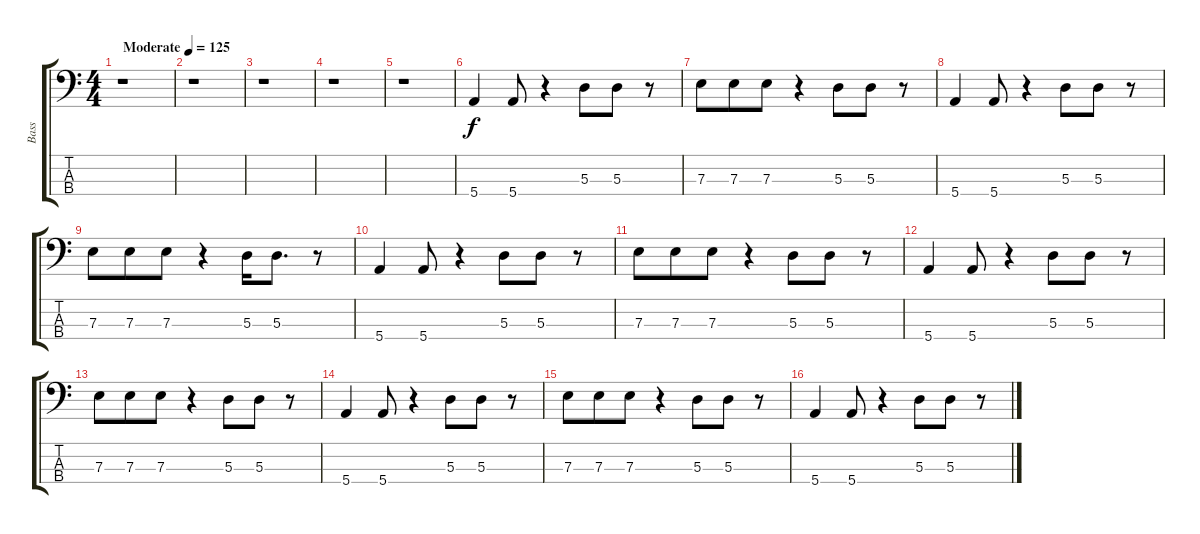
\track ("Bass" "Bass") {instrument electricbasspick}
\staff {score tabs}
\tuning (G2 D2 A1 E1) {hide}
\ts (4 4)
\tempo (125 "Moderate")
\clef f4
\ks c
r.1{dy f instrument electricbasspick} |
r.1 |
r.1 |
r.1 |
r.1 |
5.4.4 5.4.8 r.4 5.3.8{beam merge} 5.3.8 r.8 |
7.3.8 7.3.8{beam merge} 7.3.8 r.4 5.3.8{beam merge} 5.3.8 r.8 |
5.4.4 5.4.8 r.4 5.3.8{beam merge} 5.3.8 r.8 |
7.3.8 7.3.8{beam merge} 7.3.8 r.4 5.3.16{beam merge} 5.3.8{d} r.8 |
5.4.4 5.4.8 r.4 5.3.8{beam merge} 5.3.8 r.8 |
7.3.8 7.3.8{beam merge} 7.3.8 r.4 5.3.8{beam merge} 5.3.8 r.8 |
5.4.4 5.4.8 r.4 5.3.8{beam merge} 5.3.8 r.8 |
7.3.8 7.3.8{beam merge} 7.3.8 r.4 5.3.8{beam merge} 5.3.8 r.8 |
5.4.4 5.4.8 r.4 5.3.8{beam merge} 5.3.8 r.8 |
7.3.8 7.3.8{beam merge} 7.3.8 r.4 5.3.8{beam merge} 5.3.8 r.8 |
5.4.4 5.4.8 r.4 5.3.8{beam merge} 5.3.8 r.8
